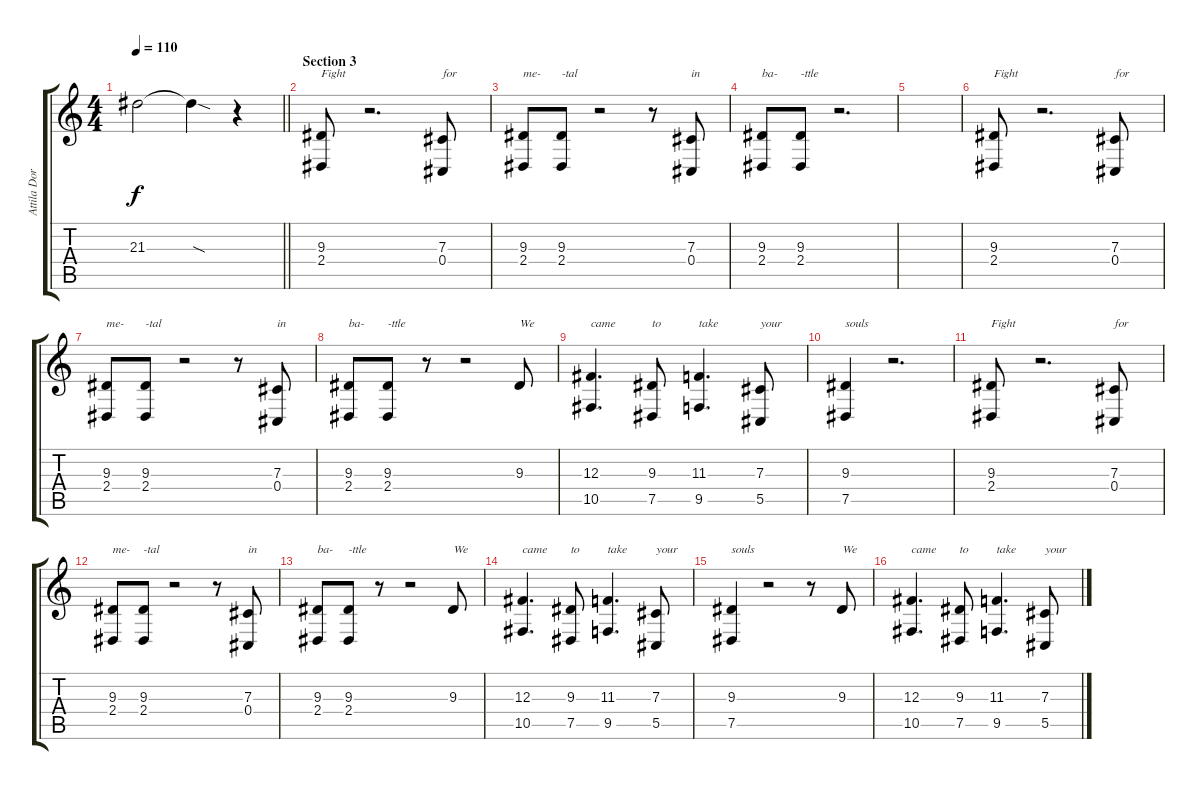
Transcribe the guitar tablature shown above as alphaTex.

\track ("Attila Dorn" "Attila Dor") {instrument lead2sawtooth}
\staff {score tabs}
\tuning (Eb4 Bb3 Gb3 Db3 Ab2 Eb2) {hide}
\ts (4 4)
\tempo 110
\clef g2
\barLineRight lightlight
\ks c
21.3.2{dy f} 21.3{sod t}.4 r.4 |
\section ("" "Section 3")
(9.3 2.4).8{txt "Fight"} r.2{d} (7.3 0.4).8{txt "for"} |
(9.3 2.4).8{txt "me-"} (9.3 2.4).8{txt "-tal"} r.2 r.8 (7.3 0.4).8{txt "in"} |
(9.3 2.4).8{txt "ba-"} (9.3 2.4).8{txt "-ttle"} r.2{d} |
|
(9.3 2.4).8{txt "Fight"} r.2{d} (7.3 0.4).8{txt "for"} |
(9.3 2.4).8{txt "me-"} (9.3 2.4).8{txt "-tal"} r.2 r.8 (7.3 0.4).8{txt "in"} |
(9.3 2.4).8{txt "ba-"} (9.3 2.4).8{txt "-ttle"} r.8 r.2 9.3.8{txt "We"} |
(12.3 10.5).4{d txt "came"} (9.3 7.5).8{txt "to"} (11.3 9.5).4{d txt "take"} (7.3 5.5).8{txt "your"} |
(9.3 7.5).4{txt "souls"} r.2{d} |
(9.3 2.4).8{txt "Fight"} r.2{d} (7.3 0.4).8{txt "for"} |
(9.3 2.4).8{txt "me-"} (9.3 2.4).8{txt "-tal"} r.2 r.8 (7.3 0.4).8{txt "in"} |
(9.3 2.4).8{txt "ba-"} (9.3 2.4).8{txt "-ttle"} r.8 r.2 9.3.8{txt "We"} |
(12.3 10.5).4{d txt "came"} (9.3 7.5).8{txt "to"} (11.3 9.5).4{d txt "take"} (7.3 5.5).8{txt "your"} |
(9.3 7.5).4{txt "souls"} r.2 r.8 9.3.8{txt "We"} |
(12.3 10.5).4{d txt "came"} (9.3 7.5).8{txt "to"} (11.3 9.5).4{d txt "take"} (7.3 5.5).8{txt "your"}
